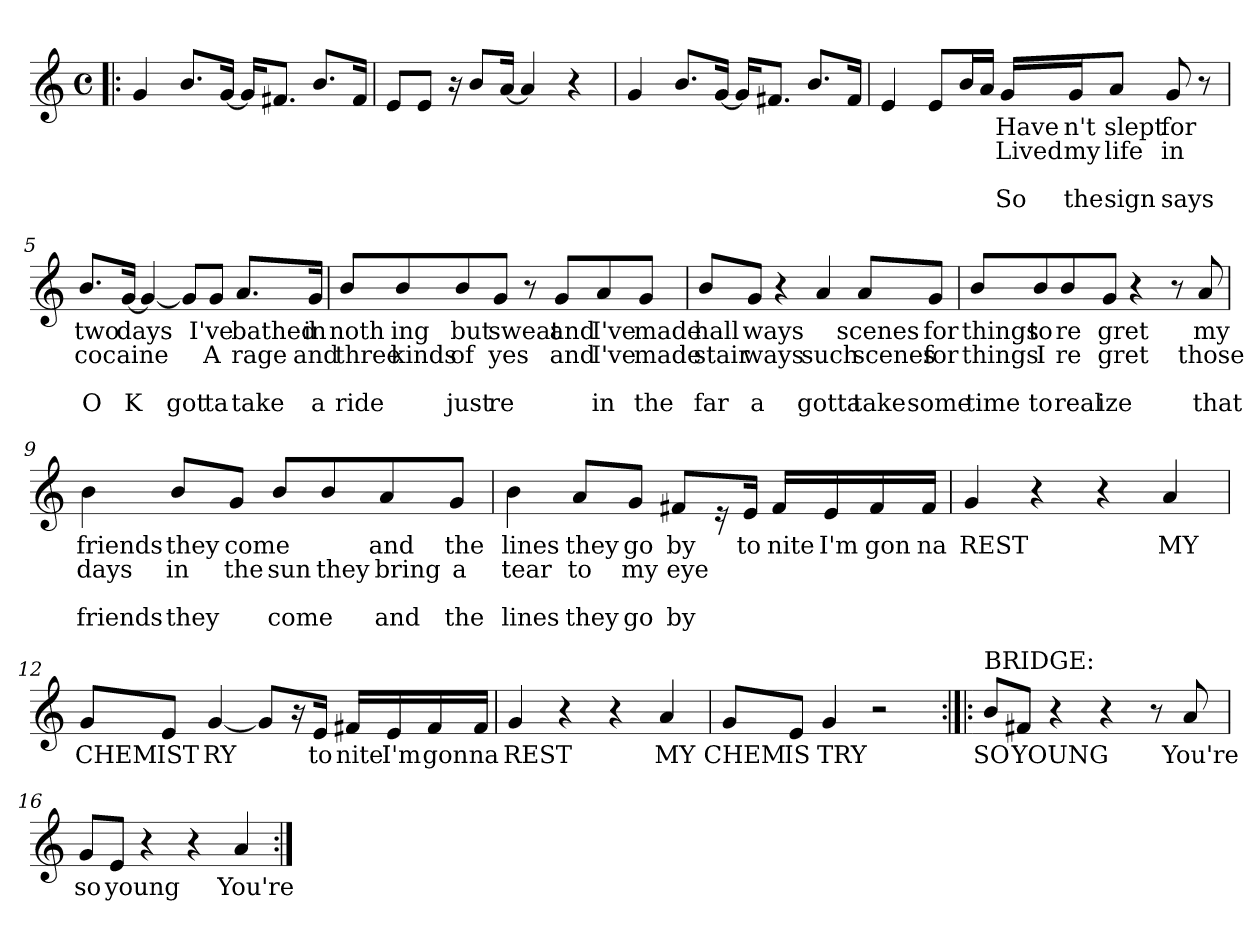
**kern	**text	**text	**text	**text
*part1	*part1	*part1	*part1	*part1
*staff1	*staff1	*staff1	*staff1	*staff1
*clefG2	*	*	*	*
*k[]	*	*	*	*
*C:	*	*	*	*
*M4/4	*	*	*	*
*met(c)	*	*	*	*
=1!|:	=1!|:	=1!|:	=1!|:	=1!|:
4g/	.	.	.	.
8.b/L	.	.	.	.
[16g/Jk	.	.	.	.
16g/KL]	.	.	.	.
8.f#X/J	.	.	.	.
8.b/L	.	.	.	.
16f#/Jk	.	.	.	.
=2	=2	=2	=2	=2
8e/L	.	.	.	.
8e/J	.	.	.	.
16r	.	.	.	.
8b/L	.	.	.	.
[16a/Jk	.	.	.	.
4a/]	.	.	.	.
4r	.	.	.	.
=3	=3	=3	=3	=3
4g/	.	.	.	.
8.b/L	.	.	.	.
[16g/Jk	.	.	.	.
16g/KL]	.	.	.	.
8.f#X/J	.	.	.	.
8.b/L	.	.	.	.
16f#/Jk	.	.	.	.
!!LO:LB:g=z
=4	=4	=4	=4	=4
4e/	.	.	.	.
8e/L	.	.	.	.
16b/L	.	.	.	.
16a/JJ	.	.	.	.
16g/LL	Have	Lived	.	So
16g/J	n't	my	.	the
8a/J	slept	life	.	sign
8g/	for	in	.	says
8r	.	.	.	.
=5	=5	=5	=5	=5
8.b/L	two	coc	.	O
[16g/Jk	days	aine	.	K
4g/_	.	.	.	.
8g/L]	.	.	.	got
8g/J	I've	A	.	ta
8.a/L	bathed	rage	.	take
16g/Jk	in	and	.	a
!!LO:LB:g=z
=6	=6	=6	=6	=6
8b/L	noth	three	.	ride
8b/	ing	kinds	.	.
8b/	but	of	.	just
8g/J	sweat	yes	.	re
8r	.	.	.	cline
8g/L	and	and	.	.
8a/	I've	I've	.	in
8g/J	made	made	.	the
=7	=7	=7	=7	=7
8b/L	hall	stair	.	far
8g/J	ways	ways	.	a
4r	.	.	.	way
4a/	.	such	.	gotta
8a/L	scenes	scenes	.	take
8g/J	for	for	.	some
=8	=8	=8	=8	=8
8b/L	things	things	.	time
8b/	to	I	.	to
8b/	re	re	.	real
8g/J	gret	gret	.	ize
4r	.	.	.	.
8r	.	.	.	.
8a/	my	those	.	that
!!LO:LB:g=z
=9	=9	=9	=9	=9
4b\	friends	days	.	friends
8b/L	they	in	.	they
8g/J	come	the	.	.
8b/L	.	sun	.	come
8b/	.	they	.	.
8a/	and	bring	.	and
8g/J	the	a	.	the
=10	=10	=10	=10	=10
4b\	lines	tear	.	lines
8a/L	they	to	.	they
8g/J	go	my	.	go
8f#X/L	by	eye	.	by
16r	.	.	.	.
16e/Jk	to	.	.	.
16f#/LL	nite	.	.	.
16e/	I'm	.	.	.
16f#/	gon	.	.	.
16f#/JJ	na	.	.	.
=11	=11	=11	=11	=11
4g/	REST	.	.	.
4r	.	.	.	.
4r	.	.	.	.
4a/	MY	.	.	.
!!LO:LB:g=z
=12	=12	=12	=12	=12
8g/L	CHEM	.	.	.
8e/J	IST	.	.	.
[4g/	RY	.	.	.
8g/L]	.	.	.	.
16r	.	.	.	.
16e/Jk	to	.	.	.
16f#X/LL	nite	.	.	.
16e/	I'm	.	.	.
16f#/	gon	.	.	.
16f#/JJ	na	.	.	.
=13	=13	=13	=13	=13
4g/	REST	.	.	.
4r	.	.	.	.
4r	.	.	.	.
4a/	MY	.	.	.
=14	=14	=14	=14	=14
8g/L	CHEM	.	.	.
8e/J	IS	.	.	.
4g/	TRY	.	.	.
2r	.	.	.	.
!!LO:LB:g=z
=15:|!|:	=15:|!|:	=15:|!|:	=15:|!|:	=15:|!|:
!LO:TX:a:t=BRIDGE&colon;	!	!	!	!
8b/L	SO	.	.	.
8f#X/J	YOUNG	.	.	.
4r	.	.	.	.
4r	.	.	.	.
8r	.	.	.	.
8a/	You're	.	.	.
=16	=16	=16	=16	=16
8g/L	so	.	.	.
8e/J	young	.	.	.
4r	.	.	.	.
4r	.	.	.	.
4a/	You're	.	.	.
=:|!	=:|!	=:|!	=:|!	=:|!
*-	*-	*-	*-	*-
